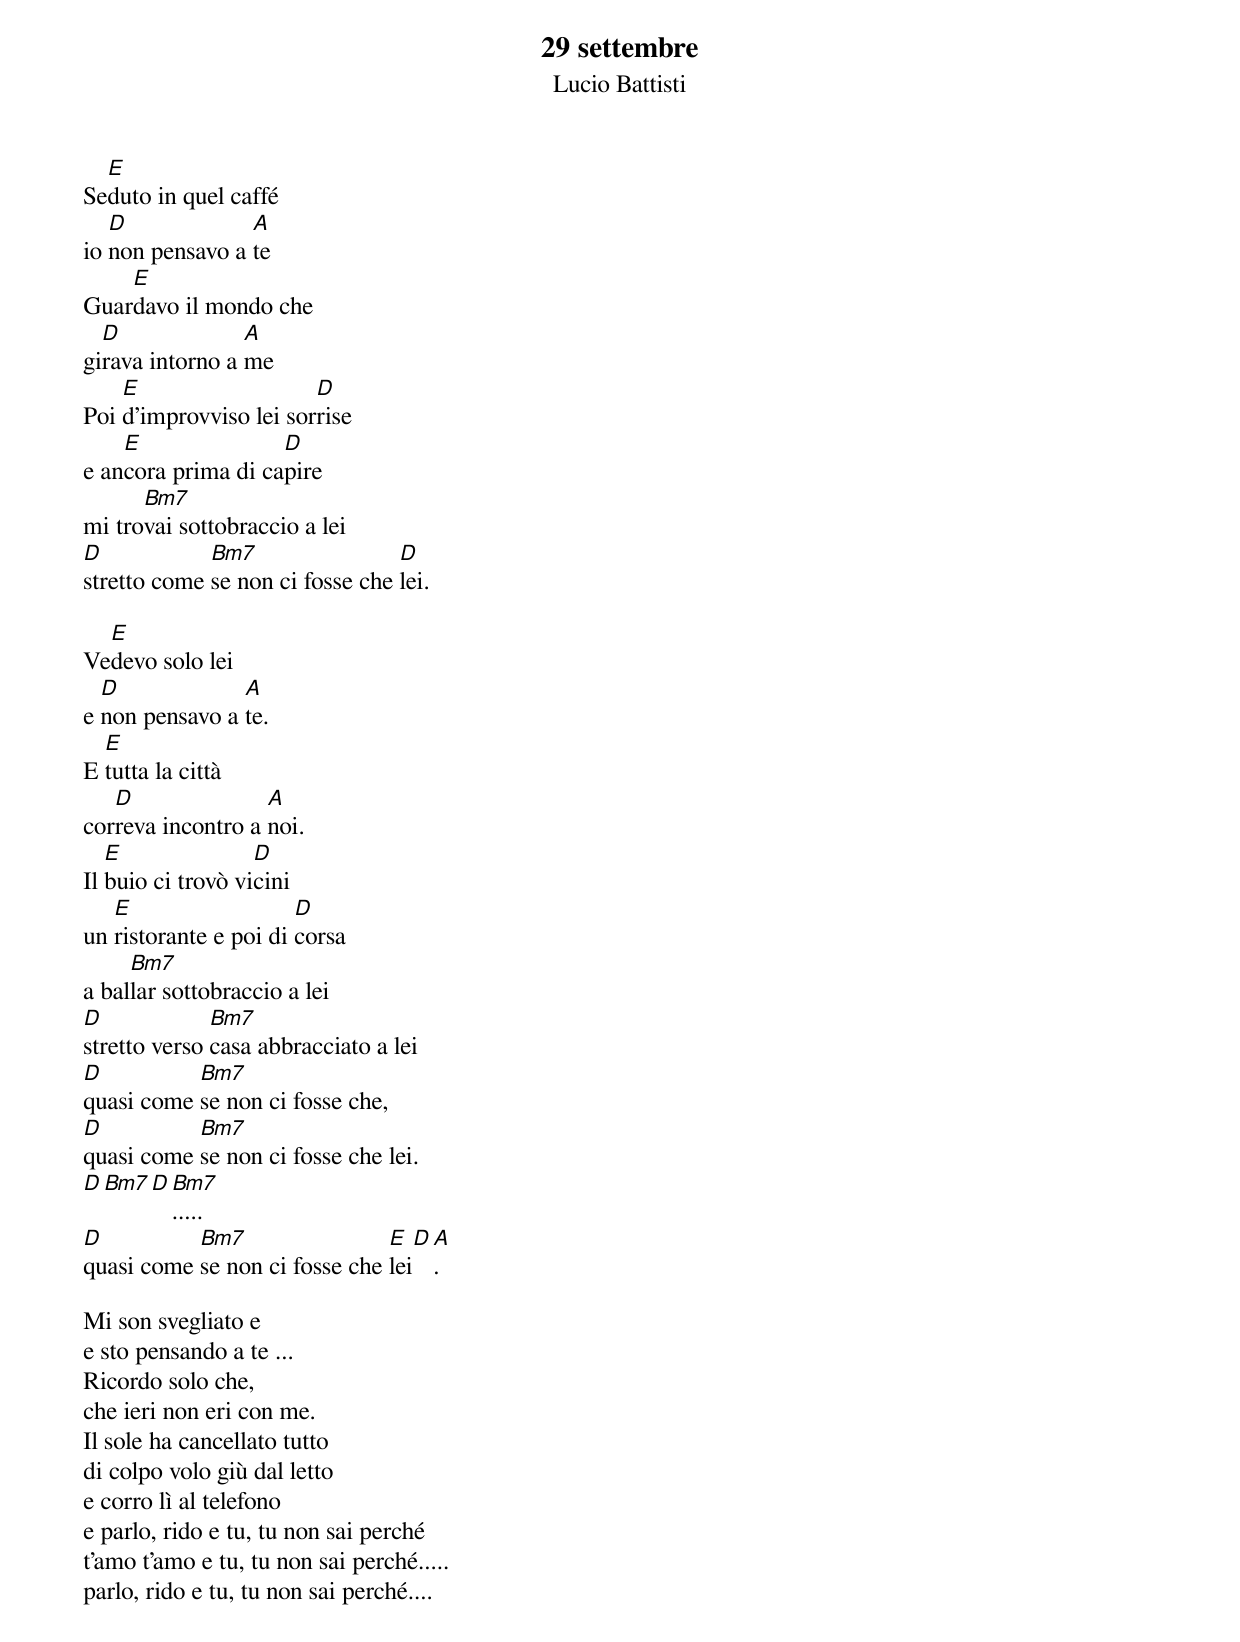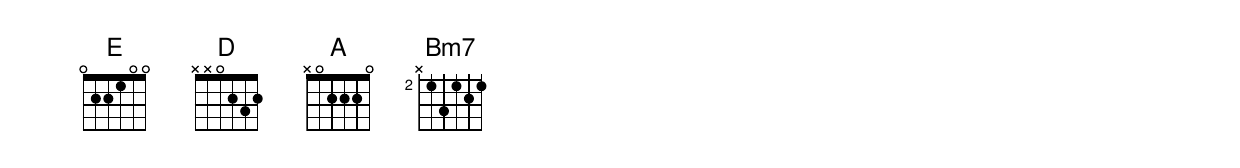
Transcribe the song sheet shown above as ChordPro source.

{title: 29 settembre}
{subtitle: Lucio Battisti}

Se[E]duto in quel caffé
io [D]non pensavo a [A]te
Guar[E]davo il mondo che
gi[D]rava intorno a [A]me
Poi [E]d'improvviso lei sor[D]rise
e an[E]cora prima di ca[D]pire
mi tro[Bm7]vai sottobraccio a lei
[D]stretto come [Bm7]se non ci fosse che [D]lei.

Ve[E]devo solo lei
e [D]non pensavo a [A]te.
E [E]tutta la città
cor[D]reva incontro a [A]noi.
Il [E]buio ci trovò vi[D]cini
un [E]ristorante e poi di [D]corsa
a bal[Bm7]lar sottobraccio a lei
[D]stretto verso [Bm7]casa abbracciato a lei
[D]quasi come [Bm7]se non ci fosse che,
[D]quasi come [Bm7]se non ci fosse che lei.
[D][Bm7][D][Bm7].....
[D]quasi come [Bm7]se non ci fosse che [E]lei[D][A].

Mi son svegliato e
e sto pensando a te ...
Ricordo solo che,
che ieri non eri con me.
Il sole ha cancellato tutto
di colpo volo giù dal letto
e corro lì al telefono
e parlo, rido e tu, tu non sai perché
t'amo t'amo e tu, tu non sai perché.....
parlo, rido e tu, tu non sai perché....
